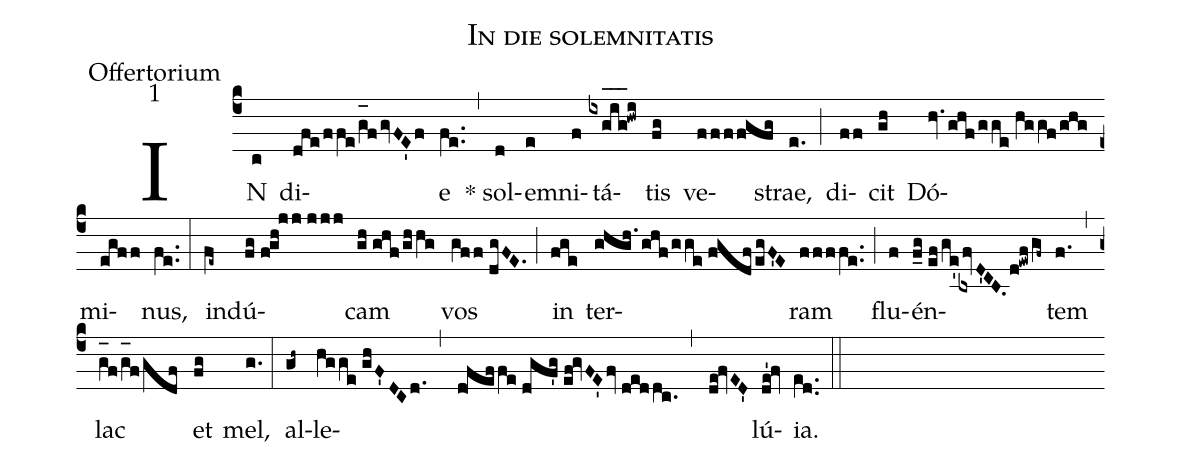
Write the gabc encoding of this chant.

name:In die solemnitatis;
office-part:Offertorium;
mode:1;
%%
(c4) IN(c) di(dfe/ffe/g_[oh:h]fgvFE'f)e(fe..) (,) * sol(d)e(e)mni(f)tá(ixg_[oh:h]i_[oh:h]g_[oh:h]!hwi)tis(fg) ve(ffffgfg)strae,(e.) (;) di(ff)cit(gh) Dó(hv.ghf/gge//hggf/ghg)mi(egff)nus,(fe..) (:) in(fe~)dú(fg//fgh!jj//jjj)cam(gh//ghf/ghhg) vos(gff//dgFE.) (;) in(fge) ter(ghgh./ghf/gge//fgdf/egF'E)ram(ffffe..) (;) <nlba>flu(f)én(f_g//ef/ge'/[1]{/[-1]bx}fv/D'CB.d!ewf/gf~)tem</nlba>(f.) (,) lac(g_[oh:h]f/g_[oh:h]f/gdf) et(fg) mel,(g.) (:) al(gh~)le(hgge//ghF'DCd.//,//d!fef/!fe//dgf'g//ef!gvFE'fv//deddc.//,//de!fvED')lú(de'!fv){ia}.(e[ll:1]d..) (::)
